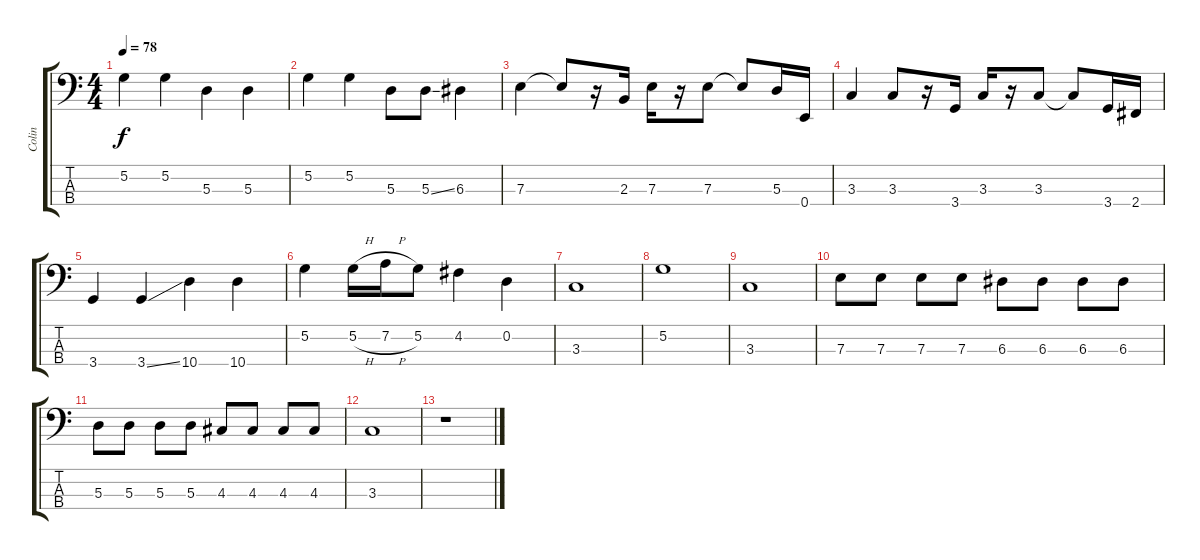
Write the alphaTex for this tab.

\track ("Colin" "Colin") {instrument electricbassfinger}
\staff {score tabs}
\tuning (G2 D2 A1 E1) {hide}
\ts (4 4)
\tempo 78
\clef f4
\ks c
5.2.4{dy f} 5.2.4 5.3.4 5.3.4 |
5.2.4 5.2.4 5.3.8 5.3{ss}.8 6.3.4 |
7.3.4 7.3{t}.8 r.16 2.3.16 7.3.16 r.16 7.3.8 7.3{t}.8 5.3.16 0.4.16 |
3.3.4 3.3.8 r.16 3.4.16 3.3.16 r.16 3.3.8 3.3{t}.8 3.4.16 2.4.16 |
3.4.4 3.4{ss}.4 10.4.4 10.4.4 |
5.2.4 5.2{h}.16 7.2{h}.16 5.2.8 4.2.4 0.2.4 |
3.3.1 |
5.2.1 |
3.3.1 |
7.3.8 7.3.8 7.3.8 7.3.8 6.3.8 6.3.8 6.3.8 6.3.8 |
5.3.8 5.3.8 5.3.8 5.3.8 4.3.8 4.3.8 4.3.8 4.3.8 |
3.3.1 |
r.1
